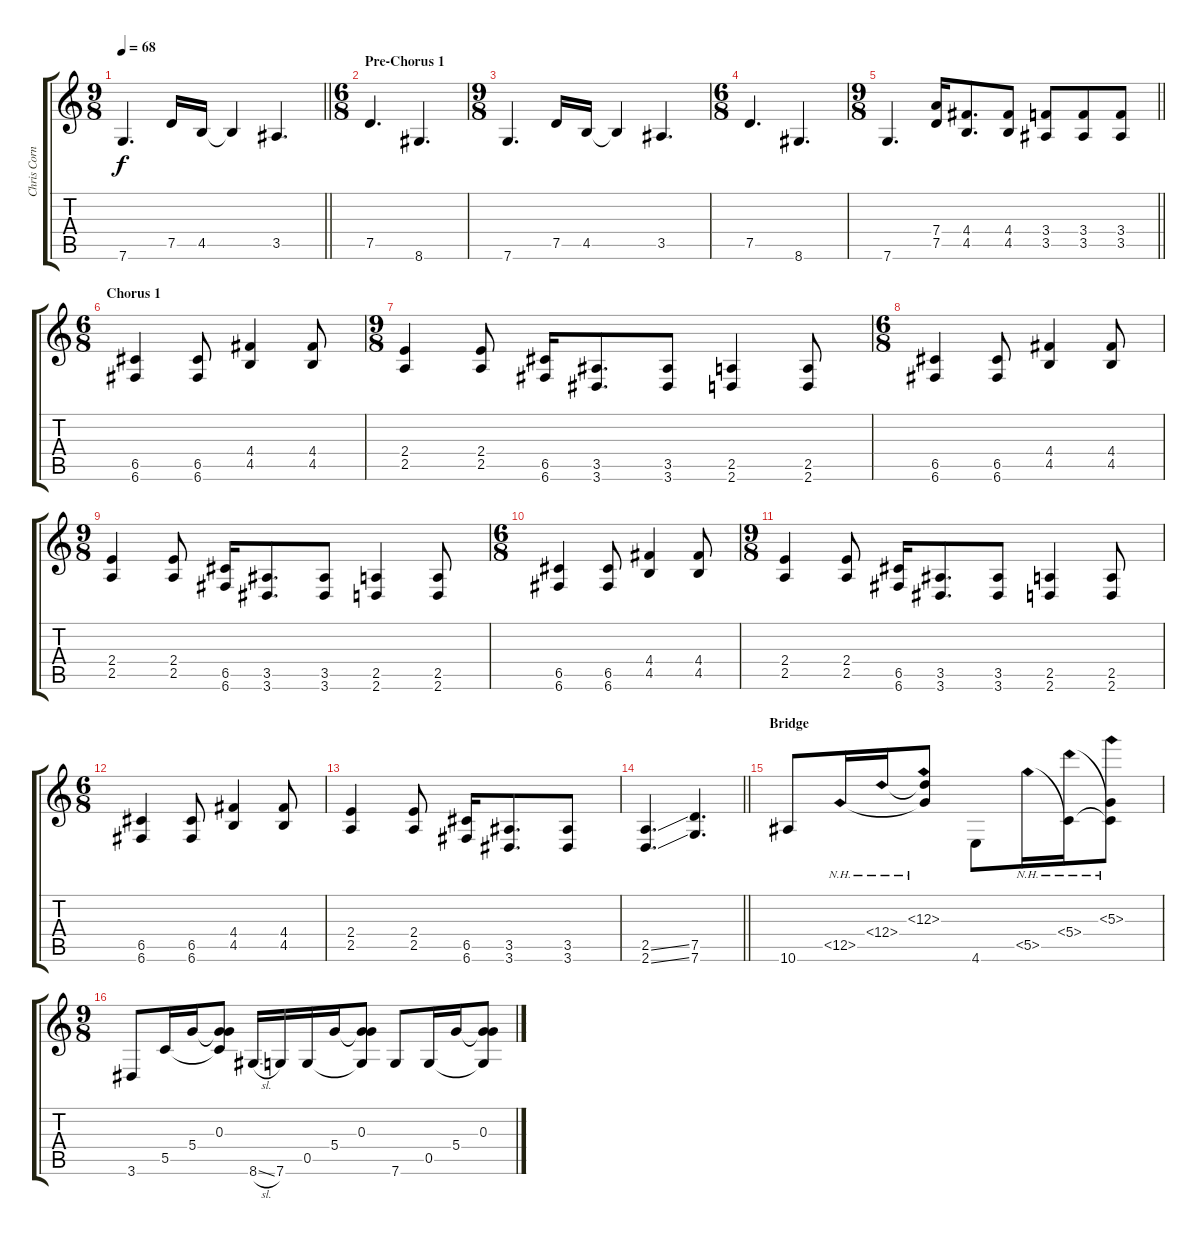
\track ("Chris Cornell" "Chris Corn") {instrument distortionguitar}
\staff {score tabs}
\tuning (E4 B3 G3 D3 G2 C2) {hide}
\ts (9 8)
\tempo 68
\clef g2
\barLineRight lightlight
\ks c
7.6.4{d dy f} 7.5.16 4.5.16 4.5{t}.4 3.5.4{d} |
\ts (6 8)
\section ("" "Pre-Chorus 1")
7.5.4{d volume 11 balance 8} 8.6.4{d} |
\ts (9 8)
7.6.4{d} 7.5.16 4.5.16 4.5{t}.4 3.5.4{d} |
\ts (6 8)
7.5.4{d} 8.6.4{d} |
\ts (9 8)
\barLineRight lightlight
7.6.4{d} (7.4 7.5).16{volume 13} (4.4 4.5).8{d} (4.4 4.5).8 (3.4 3.5).8 (3.4 3.5).8 (3.4 3.5).8 |
\ts (6 8)
\section ("" "Chorus 1")
(6.5 6.6).4{volume 16} (6.5 6.6).8 (4.4 4.5).4 (4.4 4.5).8 |
\ts (9 8)
(2.4 2.5).4 (2.4 2.5).8 (6.5 6.6).16 (3.5 3.6).8{d} (3.5 3.6).8 (2.5 2.6).4 (2.5 2.6).8 |
\ts (6 8)
(6.5 6.6).4 (6.5 6.6).8 (4.4 4.5).4 (4.4 4.5).8 |
\ts (9 8)
(2.4 2.5).4 (2.4 2.5).8 (6.5 6.6).16 (3.5 3.6).8{d} (3.5 3.6).8 (2.5 2.6).4 (2.5 2.6).8 |
\ts (6 8)
(6.5 6.6).4 (6.5 6.6).8 (4.4 4.5).4 (4.4 4.5).8 |
\ts (9 8)
(2.4 2.5).4 (2.4 2.5).8 (6.5 6.6).16 (3.5 3.6).8{d} (3.5 3.6).8 (2.5 2.6).4 (2.5 2.6).8 |
\ts (6 8)
(6.5 6.6).4 (6.5 6.6).8 (4.4 4.5).4 (4.4 4.5).8 |
(2.4 2.5).4 (2.4 2.5).8 (6.5 6.6).16 (3.5 3.6).8{d} (3.5 3.6).8 |
\barLineRight lightlight
(2.5{ss} 2.6{ss}).4{d} (7.5 7.6).4{d} |
\section ("" "Bridge")
10.6.8{volume 13 balance 12} 12.5{nh}.16 12.4{nh}.16 (12.3{nh} 12.4{t} 12.5{t}).8 4.6.8 5.5{nh}.16 (5.4{nh} 5.5{t}).16 (5.3{nh} 5.4{t} 5.5{t}).8 |
\ts (9 8)
3.6.8 5.5.16 5.4.16 (0.3 5.4{t} 5.5{t}).8 8.6{sl}.16 7.6.16 0.5.16 5.4.16 (0.3 5.4{t} 0.5{t}).8 7.6.8 0.5.16 5.4.16 (0.3 5.4{t} 0.5{t}).8
